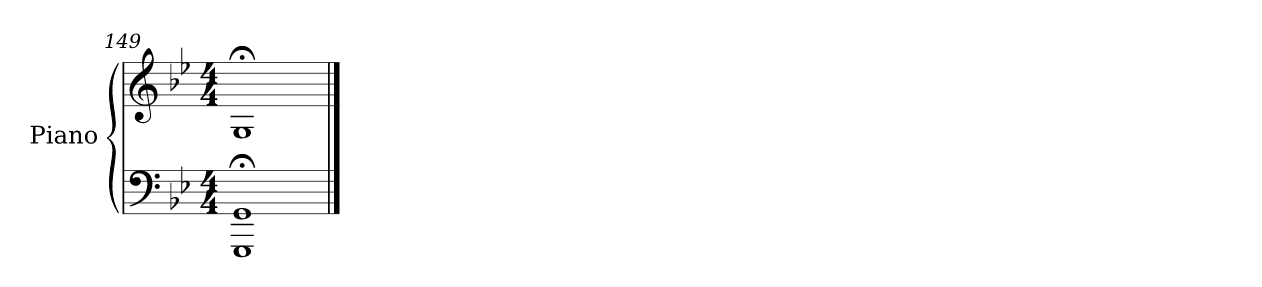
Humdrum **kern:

**kern	**kern
*part1	*part1
*staff2	*staff1
*I"Piano	*
*I'Pno.	*
*clefF4	*clefG2
*k[b-e-]	*k[b-e-]
*M4/4	*M4/4
=149	=149
1GGG;< 1GG;<	1G;<
==	==
*-	*-
